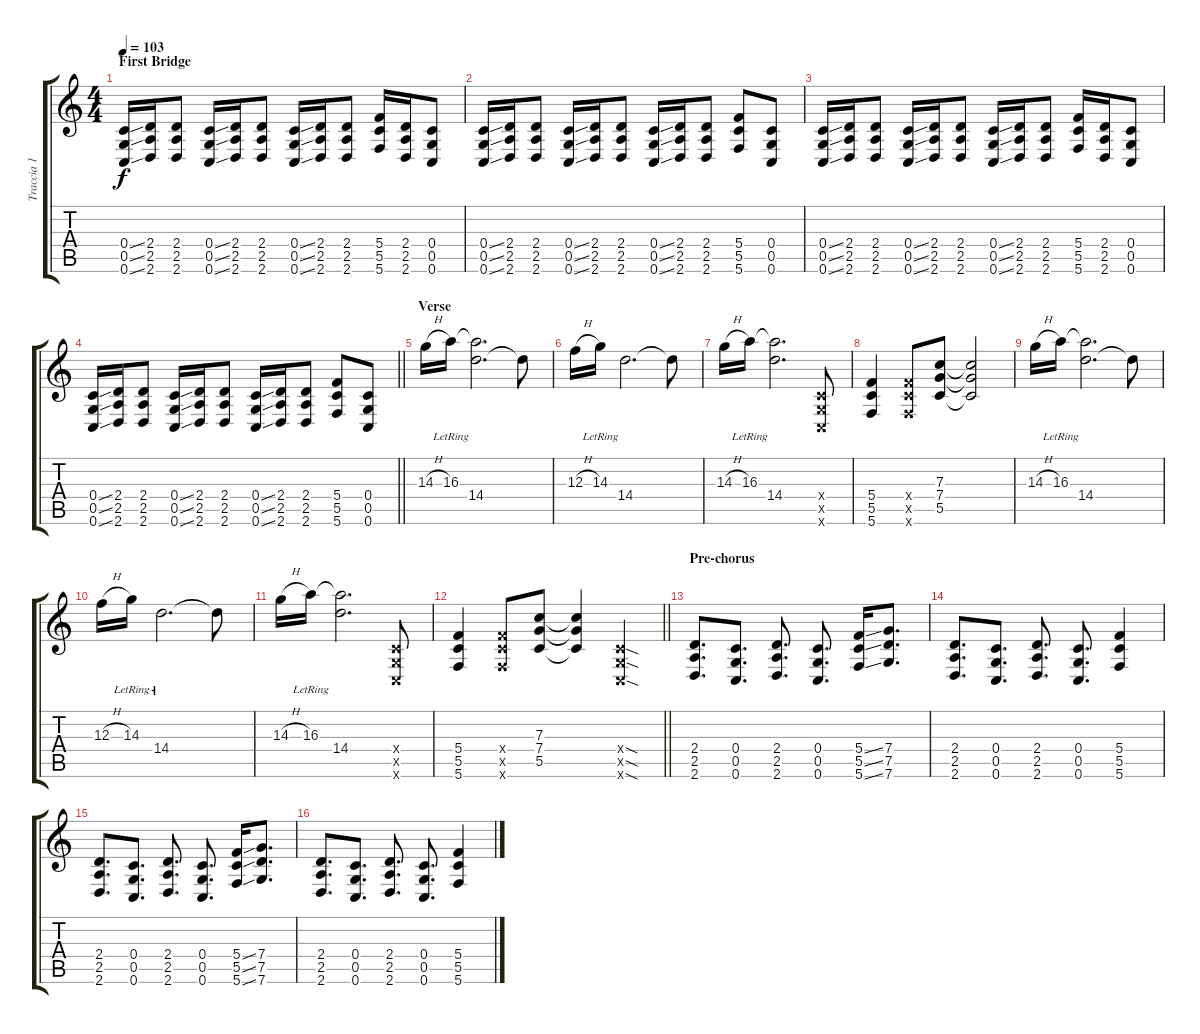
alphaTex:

\track ("Traccia 1" "Traccia 1") {instrument distortionguitar}
\staff {score tabs}
\tuning (D4 A3 F3 C3 G2 C2) {hide}
\ts (4 4)
\section ("" "First Bridge")
\tempo 103
\clef g2
\ks c
(0.4{ss} 0.5{ss} 0.6{ss}).16{dy f} (2.4 2.5 2.6).16 (2.4 2.5 2.6).8 (0.4{ss} 0.5{ss} 0.6{ss}).16 (2.4 2.5 2.6).16 (2.4 2.5 2.6).8 (0.4{ss} 0.5{ss} 0.6{ss}).16 (2.4 2.5 2.6).16 (2.4 2.5 2.6).8 (5.4 5.5 5.6).16 (2.4 2.5 2.6).16 (0.4 0.5 0.6).8 |
(0.4{ss} 0.5{ss} 0.6{ss}).16 (2.4 2.5 2.6).16 (2.4 2.5 2.6).8 (0.4{ss} 0.5{ss} 0.6{ss}).16 (2.4 2.5 2.6).16 (2.4 2.5 2.6).8 (0.4{ss} 0.5{ss} 0.6{ss}).16 (2.4 2.5 2.6).16 (2.4 2.5 2.6).8 (5.4 5.5 5.6).8 (0.4 0.5 0.6).8 |
(0.4{ss} 0.5{ss} 0.6{ss}).16 (2.4 2.5 2.6).16 (2.4 2.5 2.6).8 (0.4{ss} 0.5{ss} 0.6{ss}).16 (2.4 2.5 2.6).16 (2.4 2.5 2.6).8 (0.4{ss} 0.5{ss} 0.6{ss}).16 (2.4 2.5 2.6).16 (2.4 2.5 2.6).8 (5.4 5.5 5.6).16 (2.4 2.5 2.6).16 (0.4 0.5 0.6).8 |
\barLineRight lightlight
(0.4{ss} 0.5{ss} 0.6{ss}).16 (2.4 2.5 2.6).16 (2.4 2.5 2.6).8 (0.4{ss} 0.5{ss} 0.6{ss}).16 (2.4 2.5 2.6).16 (2.4 2.5 2.6).8 (0.4{ss} 0.5{ss} 0.6{ss}).16 (2.4 2.5 2.6).16 (2.4 2.5 2.6).8 (5.4 5.5 5.6).8 (0.4 0.5 0.6).8 |
\section ("" "Verse")
14.3{h}.16 16.3{lr}.16 (16.3{t} 14.4).2{d} 14.4{t}.8 |
12.3{h}.16 14.3{lr}.16 14.4{lr}.2{d} 14.4{t}.8 |
14.3{h}.16 16.3{lr}.16 (16.3{t} 14.4).2{d} (0.4{x} 0.5{x} 0.6{x}).8 |
(5.4 5.5 5.6).4 (5.4{x} 5.5{x} 5.6{x}).8 (7.3 7.4 5.5).8 (7.3{t} 7.4{t} 5.5{t}).2 |
14.3{h}.16 16.3{lr}.16 (16.3{t} 14.4).2{d} 14.4{t}.8 |
12.3{h}.16 14.3{lr}.16 14.4{lr}.2{d} 14.4{t}.8 |
14.3{h}.16 16.3{lr}.16 (16.3{t} 14.4).2{d} (0.4{x} 0.5{x} 0.6{x}).8 |
\barLineRight lightlight
(5.4 5.5 5.6).4 (5.4{x} 5.5{x} 5.6{x}).8 (7.3 7.4 5.5).8 (7.3{t} 7.4{t} 5.5{t}).4 (0.4{sod x} 0.5{sod x} 0.6{sod x}).4 |
\section ("" "Pre-chorus")
(2.4 2.5 2.6).8{d} (0.4 0.5 0.6).8{d} (2.4 2.5 2.6).8{d} (0.4 0.5 0.6).8{d} (5.4{ss} 5.5{ss} 5.6{ss}).16 (7.4 7.5 7.6).8{d} |
(2.4 2.5 2.6).8{d} (0.4 0.5 0.6).8{d} (2.4 2.5 2.6).8{d} (0.4 0.5 0.6).8{d} (5.4 5.5 5.6).4 |
(2.4 2.5 2.6).8{d} (0.4 0.5 0.6).8{d} (2.4 2.5 2.6).8{d} (0.4 0.5 0.6).8{d} (5.4{ss} 5.5{ss} 5.6{ss}).16 (7.4 7.5 7.6).8{d} |
(2.4 2.5 2.6).8{d} (0.4 0.5 0.6).8{d} (2.4 2.5 2.6).8{d} (0.4 0.5 0.6).8{d} (5.4 5.5 5.6).4
